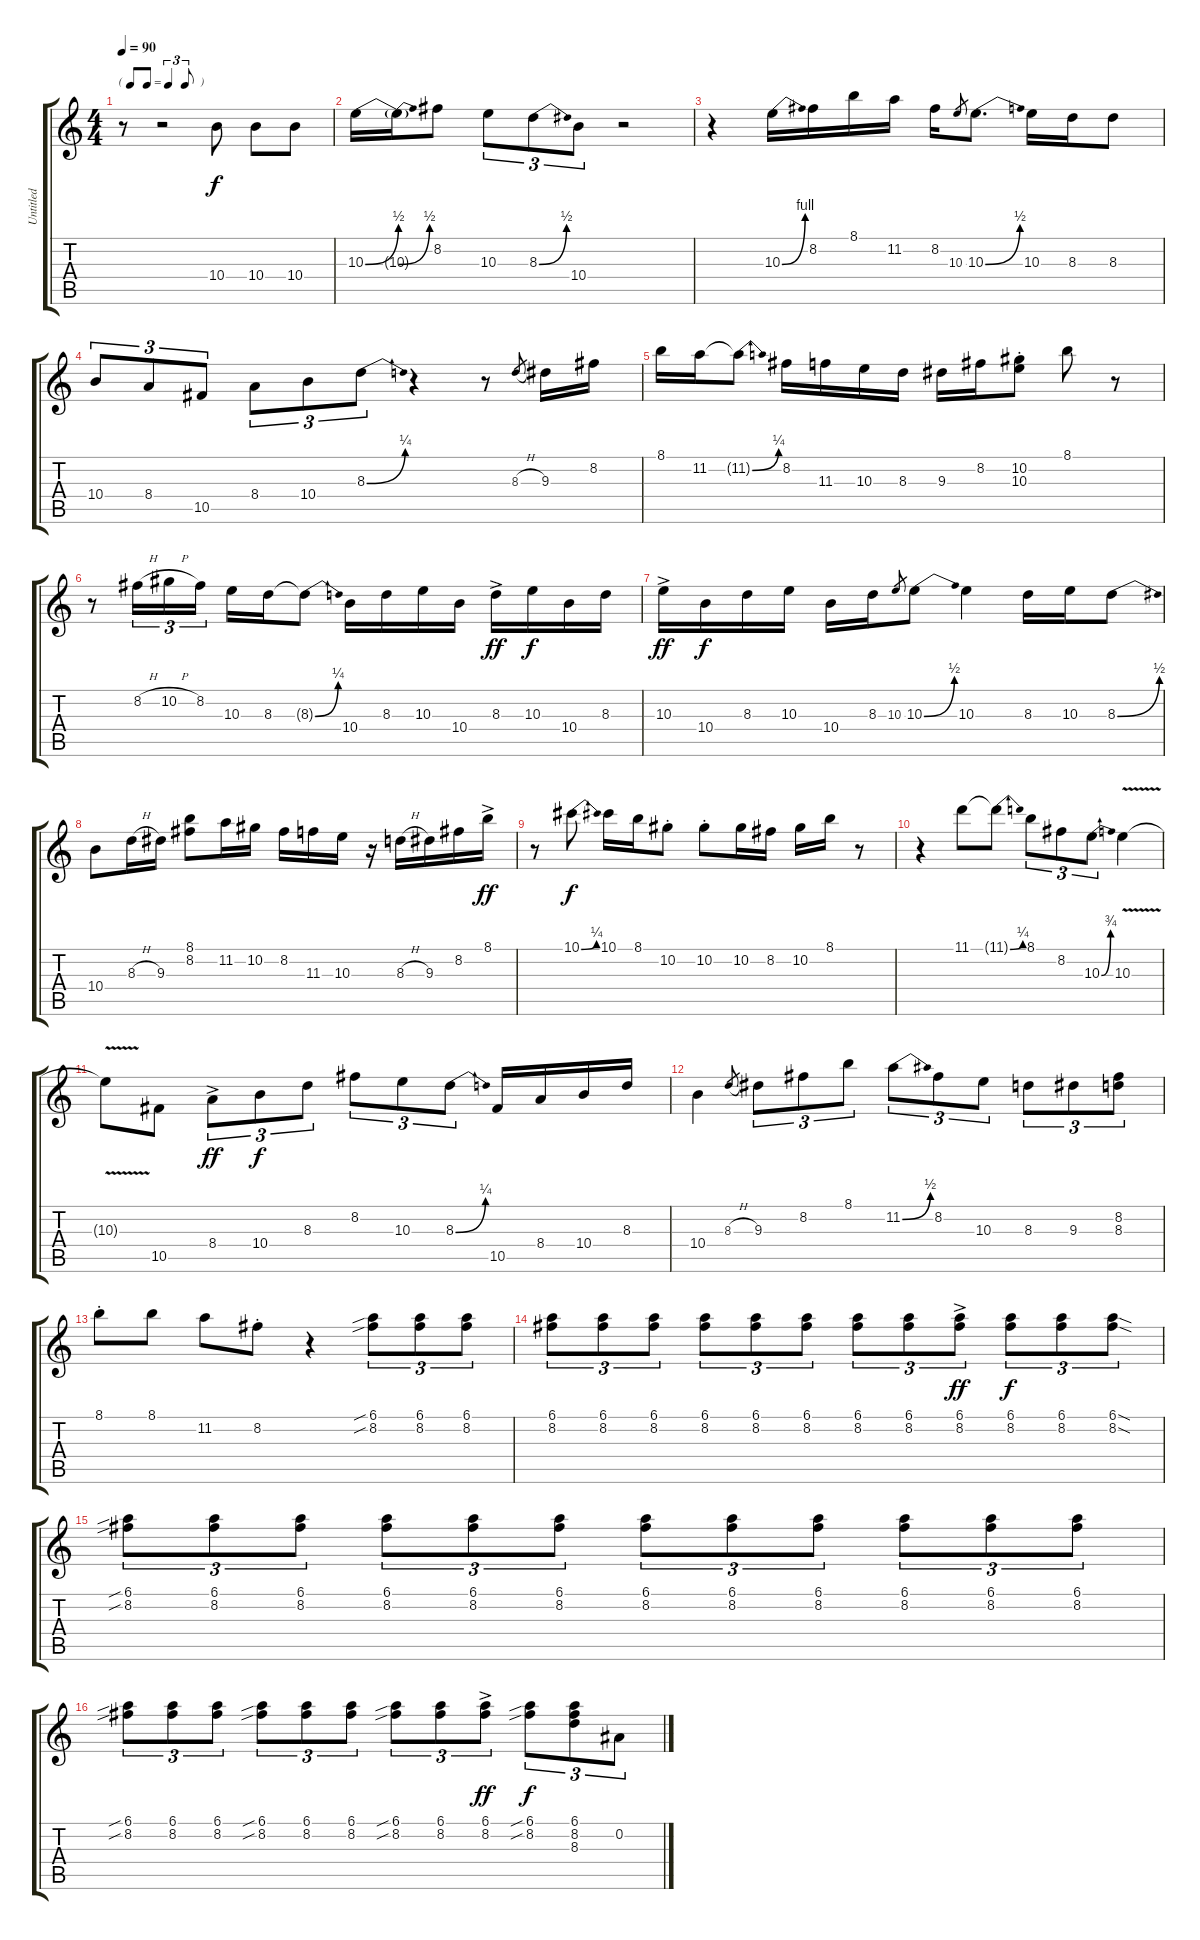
\track ("Untitled" "Untitled") {instrument acousticguitarsteel}
\staff {score tabs}
\tuning (Eb4 Bb3 Gb3 Db3 Ab2 Eb2) {hide}
\ts (4 4)
\tf triplet8th
\tempo 90
\clef g2
\ks c
r.8{dy f instrument acousticguitarsteel} r.2 10.4.8 10.4.8 10.4.8 |
10.3{be (bend 0 0 60 2)}.16 10.3{be (bend 0 0 60 2) t}.16 8.2.8 10.3.8{tu (3 2)} 8.3{be (bend 0 0 60 2)}.8{tu (3 2)} 10.4.8{tu (3 2)} r.2 |
r.4 10.3{be (bend 0 0 60 4)}.16 8.2.16 8.1.16 11.2.16 8.2.16 10.3.8{gr} 10.3{be (bend 0 0 60 2)}.8{d} 10.3.16 8.3.16 8.3.8 |
10.4.8{tu (3 2)} 8.4.8{tu (3 2)} 10.5.8{tu (3 2)} 8.4.8{tu (3 2)} 10.4.8{tu (3 2)} 8.3{be (bend 0 0 60 1)}.8{tu (3 2)} r.4 r.8 8.3{h}.8{gr} 9.3.16 8.2.16 |
8.1.16 11.2.16 11.2{be (bend 0 0 60 1) t}.8 8.2.16 11.3.16 10.3.16 8.3.16 9.3.16 8.2.16 (10.2{st} 10.3{st}).8 8.1.8 r.8 |
r.8 8.2{h}.16{tu (3 2)} 10.2{h}.16{tu (3 2)} 8.2.16{tu (3 2)} 10.3.16 8.3.16 8.3{be (bend 0 0 60 1) t}.8 10.4.16 8.3.16 10.3.16 10.4.16 8.3{ac}.16{dy ff} 10.3.16{dy f} 10.4.16 8.3.16 |
10.3{ac}.16{dy ff} 10.4.16{dy f} 8.3.16 10.3.16 10.4.16 8.3.16 10.3.8{gr} 10.3{be (bend 0 0 60 2)}.8 10.3.4 8.3.16 10.3.16 8.3{be (bend 0 0 60 2)}.8 |
10.4.8 8.3{h}.16 9.3.16 (8.1 8.2).8 11.2.16 10.2.16 8.2.16 11.3.16 10.3.16 r.16 8.3{h}.16 9.3.16 8.2.16 8.1{ac}.16{dy ff} |
r.8 10.1{be (bend 0 0 60 1)}.8{dy f} 10.1.16 8.1.16 10.2{st}.8 10.2{st}.8 10.2.16 8.2.16 10.2.16 8.1.16 r.8 |
r.4 11.1.8 11.1{be (bend 0 0 60 1) t}.8 8.1.8{tu (3 2)} 8.2.8{tu (3 2)} 10.3{be (bend 0 0 60 3)}.8{tu (3 2)} 10.3{v}.4 |
10.3{t}.8 10.5.8 8.4{ac}.8{tu (3 2) dy ff} 10.4.8{tu (3 2) dy f} 8.3.8{tu (3 2)} 8.2.8{tu (3 2)} 10.3.8{tu (3 2)} 8.3{be (bend 0 0 60 1)}.8{tu (3 2)} 10.5.16 8.4.16 10.4.16 8.3.16 |
10.4.4 8.3{h}.8{gr} 9.3.8{tu (3 2)} 8.2.8{tu (3 2)} 8.1.8{tu (3 2)} 11.2{be (bend 0 0 60 2)}.8{tu (3 2)} 8.2.8{tu (3 2)} 10.3.8{tu (3 2)} 8.3.8{tu (3 2)} 9.3.8{tu (3 2)} (8.2 8.3).8{tu (3 2)} |
8.1{st}.8 8.1.8 11.2.8 8.2{st}.8 r.4 (6.1{sib} 8.2{sib}).8{tu (3 2)} (6.1 8.2).8{tu (3 2)} (6.1 8.2).8{tu (3 2)} |
(6.1 8.2).8{tu (3 2)} (6.1 8.2).8{tu (3 2)} (6.1 8.2).8{tu (3 2)} (6.1 8.2).8{tu (3 2)} (6.1 8.2).8{tu (3 2)} (6.1 8.2).8{tu (3 2)} (6.1 8.2).8{tu (3 2)} (6.1 8.2).8{tu (3 2)} (6.1{ac} 8.2{ac}).8{tu (3 2) dy ff} (6.1 8.2).8{tu (3 2) dy f} (6.1 8.2).8{tu (3 2)} (6.1{sod} 8.2{sod}).8{tu (3 2)} |
(6.1{sib} 8.2{sib}).8{tu (3 2)} (6.1 8.2).8{tu (3 2)} (6.1 8.2).8{tu (3 2)} (6.1 8.2).8{tu (3 2)} (6.1 8.2).8{tu (3 2)} (6.1 8.2).8{tu (3 2)} (6.1 8.2).8{tu (3 2)} (6.1 8.2).8{tu (3 2)} (6.1 8.2).8{tu (3 2)} (6.1 8.2).8{tu (3 2)} (6.1 8.2).8{tu (3 2)} (6.1 8.2).8{tu (3 2)} |
(6.1{sib} 8.2{sib}).8{tu (3 2)} (6.1 8.2).8{tu (3 2)} (6.1 8.2).8{tu (3 2)} (6.1{sib} 8.2{sib}).8{tu (3 2)} (6.1 8.2).8{tu (3 2)} (6.1 8.2).8{tu (3 2)} (6.1{sib} 8.2{sib}).8{tu (3 2)} (6.1 8.2).8{tu (3 2)} (6.1{ac} 8.2{ac}).8{tu (3 2) dy ff} (6.1{sib} 8.2{sib}).8{tu (3 2) dy f} (6.1 8.2 8.3).8{tu (3 2)} 0.2.8{tu (3 2)}
